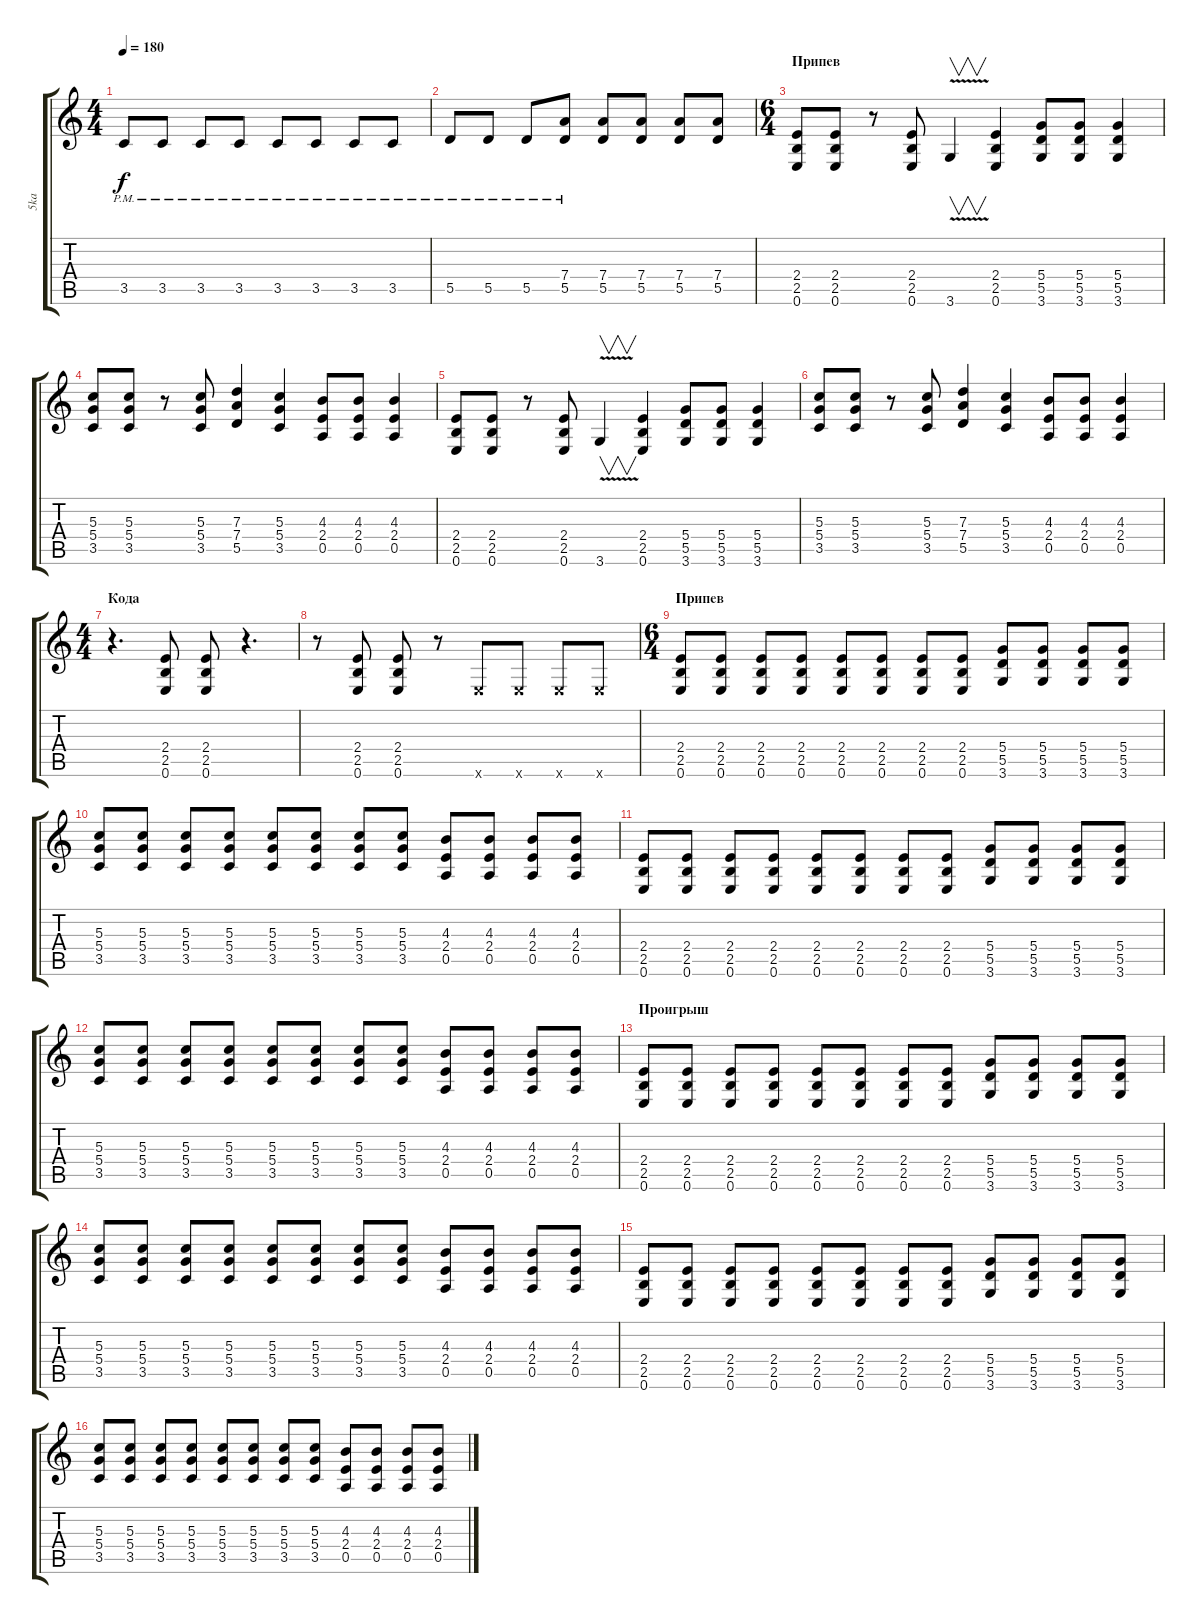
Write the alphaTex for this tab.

\track ("5ka" "5ka") {instrument distortionguitar}
\staff {score tabs}
\tuning (E4 B3 G3 D3 A2 E2) {hide}
\ts (4 4)
\tempo 180
\clef g2
\ks c
3.5{pm}.8{dy f} 3.5{pm}.8 3.5{pm}.8 3.5{pm}.8 3.5{pm}.8 3.5{pm}.8 3.5{pm}.8 3.5{pm}.8 |
5.5{pm}.8 5.5{pm}.8 5.5{pm}.8 (7.4{pm} 5.5{pm}).8 (7.4 5.5).8 (7.4 5.5).8 (7.4 5.5).8 (7.4 5.5).8 |
\ts (6 4)
\section ("" "Припев")
(2.4 2.5 0.6).8 (2.4 2.5 0.6).8 r.8 (2.4 2.5 0.6).8 3.6{v}.4{v} (2.4 2.5 0.6).4 (5.4 5.5 3.6).8 (5.4 5.5 3.6).8 (5.4 5.5 3.6).4 |
(5.3 5.4 3.5).8 (5.3 5.4 3.5).8 r.8 (5.3 5.4 3.5).8 (7.3 7.4 5.5).4 (5.3 5.4 3.5).4 (4.3 2.4 0.5).8 (4.3 2.4 0.5).8 (4.3 2.4 0.5).4 |
(2.4 2.5 0.6).8 (2.4 2.5 0.6).8 r.8 (2.4 2.5 0.6).8 3.6{v}.4{v} (2.4 2.5 0.6).4 (5.4 5.5 3.6).8 (5.4 5.5 3.6).8 (5.4 5.5 3.6).4 |
(5.3 5.4 3.5).8 (5.3 5.4 3.5).8 r.8 (5.3 5.4 3.5).8 (7.3 7.4 5.5).4 (5.3 5.4 3.5).4 (4.3 2.4 0.5).8 (4.3 2.4 0.5).8 (4.3 2.4 0.5).4 |
\ts (4 4)
\section ("" "Кода")
r.4{d} (2.4 2.5 0.6).8 (2.4 2.5 0.6).8 r.4{d} |
r.8 (2.4 2.5 0.6).8 (2.4 2.5 0.6).8 r.8 0.6{x}.8 0.6{x}.8 0.6{x}.8 0.6{x}.8 |
\ts (6 4)
\section ("" "Припев")
(2.4 2.5 0.6).8 (2.4 2.5 0.6).8 (2.4 2.5 0.6).8 (2.4 2.5 0.6).8 (2.4 2.5 0.6).8 (2.4 2.5 0.6).8 (2.4 2.5 0.6).8 (2.4 2.5 0.6).8 (5.4 5.5 3.6).8 (5.4 5.5 3.6).8 (5.4 5.5 3.6).8 (5.4 5.5 3.6).8 |
(5.3 5.4 3.5).8 (5.3 5.4 3.5).8 (5.3 5.4 3.5).8 (5.3 5.4 3.5).8 (5.3 5.4 3.5).8 (5.3 5.4 3.5).8 (5.3 5.4 3.5).8 (5.3 5.4 3.5).8 (4.3 2.4 0.5).8 (4.3 2.4 0.5).8 (4.3 2.4 0.5).8 (4.3 2.4 0.5).8 |
(2.4 2.5 0.6).8 (2.4 2.5 0.6).8 (2.4 2.5 0.6).8 (2.4 2.5 0.6).8 (2.4 2.5 0.6).8 (2.4 2.5 0.6).8 (2.4 2.5 0.6).8 (2.4 2.5 0.6).8 (5.4 5.5 3.6).8 (5.4 5.5 3.6).8 (5.4 5.5 3.6).8 (5.4 5.5 3.6).8 |
(5.3 5.4 3.5).8 (5.3 5.4 3.5).8 (5.3 5.4 3.5).8 (5.3 5.4 3.5).8 (5.3 5.4 3.5).8 (5.3 5.4 3.5).8 (5.3 5.4 3.5).8 (5.3 5.4 3.5).8 (4.3 2.4 0.5).8 (4.3 2.4 0.5).8 (4.3 2.4 0.5).8 (4.3 2.4 0.5).8 |
\section ("" "Проигрыш")
(2.4 2.5 0.6).8 (2.4 2.5 0.6).8 (2.4 2.5 0.6).8 (2.4 2.5 0.6).8 (2.4 2.5 0.6).8 (2.4 2.5 0.6).8 (2.4 2.5 0.6).8 (2.4 2.5 0.6).8 (5.4 5.5 3.6).8 (5.4 5.5 3.6).8 (5.4 5.5 3.6).8 (5.4 5.5 3.6).8 |
(5.3 5.4 3.5).8 (5.3 5.4 3.5).8 (5.3 5.4 3.5).8 (5.3 5.4 3.5).8 (5.3 5.4 3.5).8 (5.3 5.4 3.5).8 (5.3 5.4 3.5).8 (5.3 5.4 3.5).8 (4.3 2.4 0.5).8 (4.3 2.4 0.5).8 (4.3 2.4 0.5).8 (4.3 2.4 0.5).8 |
(2.4 2.5 0.6).8 (2.4 2.5 0.6).8 (2.4 2.5 0.6).8 (2.4 2.5 0.6).8 (2.4 2.5 0.6).8 (2.4 2.5 0.6).8 (2.4 2.5 0.6).8 (2.4 2.5 0.6).8 (5.4 5.5 3.6).8 (5.4 5.5 3.6).8 (5.4 5.5 3.6).8 (5.4 5.5 3.6).8 |
(5.3 5.4 3.5).8 (5.3 5.4 3.5).8 (5.3 5.4 3.5).8 (5.3 5.4 3.5).8 (5.3 5.4 3.5).8 (5.3 5.4 3.5).8 (5.3 5.4 3.5).8 (5.3 5.4 3.5).8 (4.3 2.4 0.5).8 (4.3 2.4 0.5).8 (4.3 2.4 0.5).8 (4.3 2.4 0.5).8
